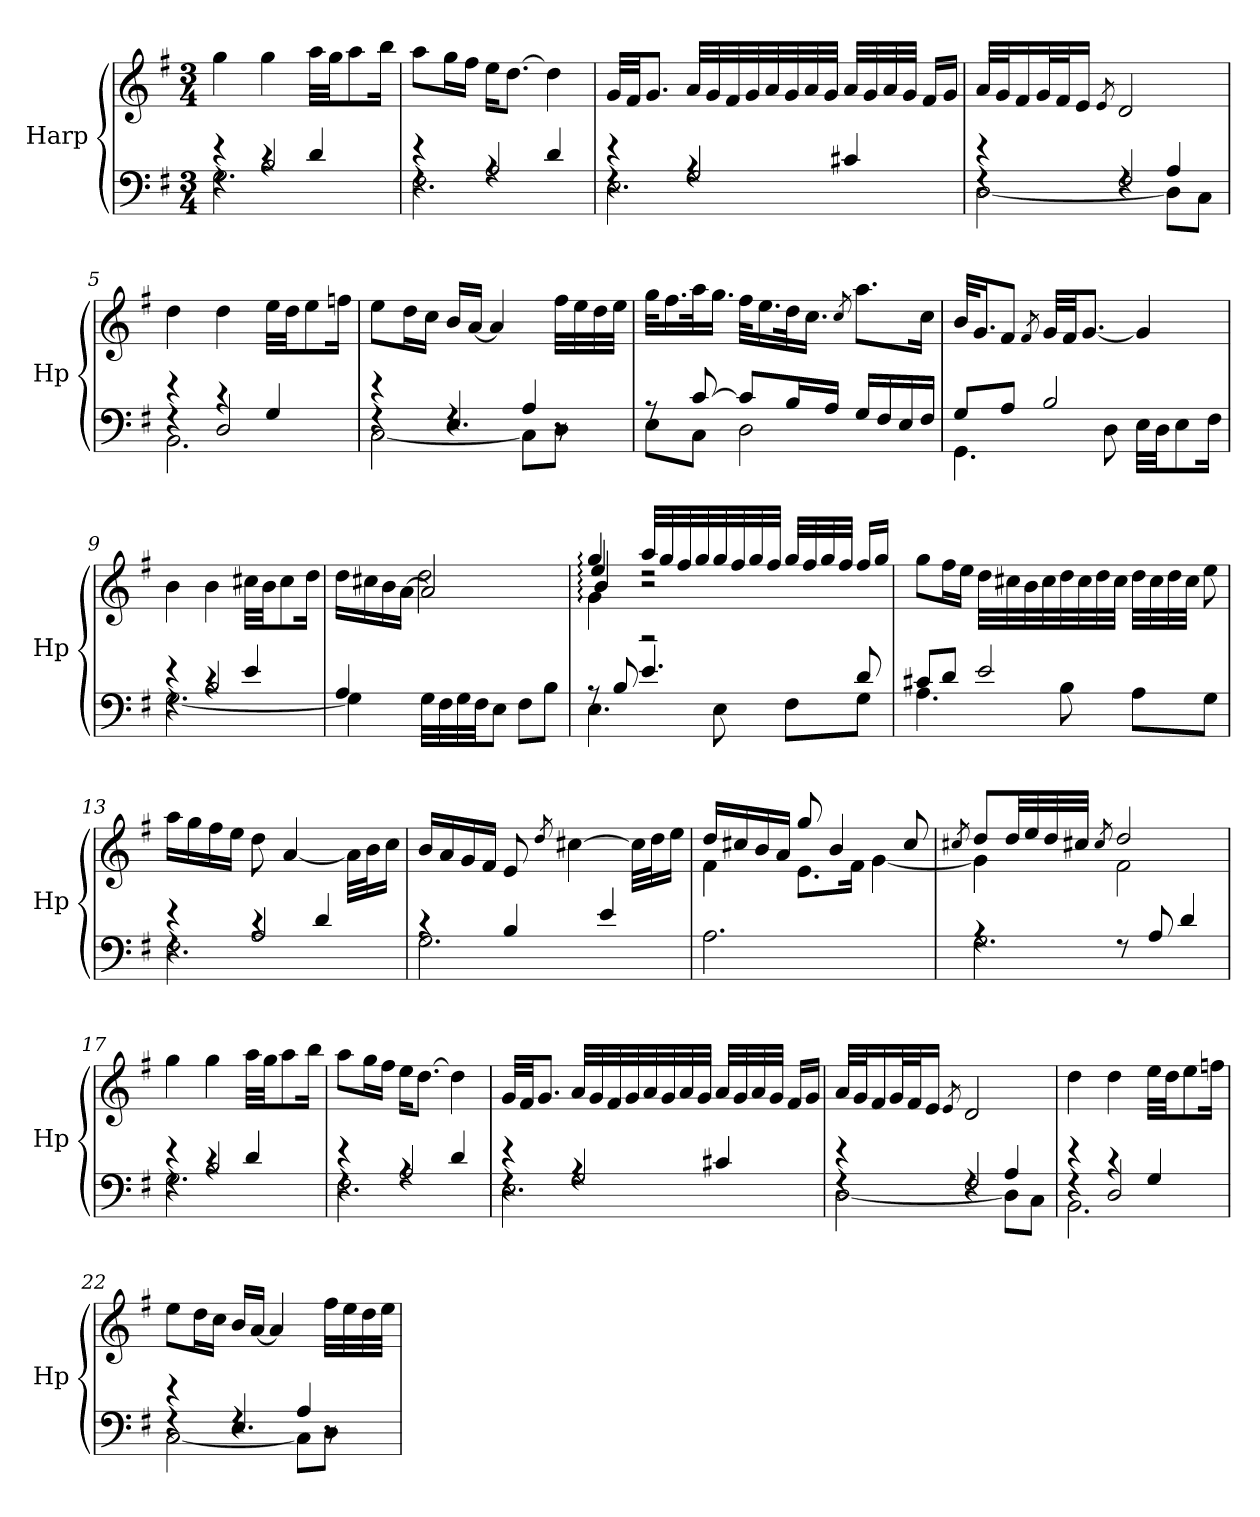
**kern	**kern
*part1	*part1
*staff2	*staff1
*I"Harp	*
*I'Hp	*
*clefF4	*clefG2
*k[f#]	*k[f#]
*M3/4	*M3/4
*MM100	*MM100
=1	=1
*^	*
*	*^	*
4re	2.G\	4rF	4gg\
4rc	.	2B/	4gg\
4d/	.	.	32aa\LLL
.	.	.	32gg\JJ
.	.	.	8aa\
.	.	.	16bb\Jk
=2	=2	=2	=2
4re	2.F#\	4rF	8aa\L
.	.	.	16gg\L
.	.	.	16ff#\JJ
4rA	.	2A/	16ee\KL
.	.	.	[8.dd\J
4d/	.	.	4dd\]
=3	=3	=3	=3
4re	2.E\	4rF	32g/LLL
.	.	.	32f#/JJ
.	.	.	8.g/J
4rA	.	2G/	32a/LLL
.	.	.	32g/
.	.	.	32f#/
.	.	.	32g/
.	.	.	32a/
.	.	.	32g/
.	.	.	32a/
.	.	.	32g/JJJ
4c#X/	.	.	32a/LLL
.	.	.	32g/
.	.	.	32a/
.	.	.	32g/JJJ
.	.	.	16f#/LL
.	.	.	16g/JJ
=4	=4	=4	=4
4re	[2D\	4rF	32a/LLL
.	.	.	32g/J
.	.	.	16f#/
.	.	.	32g/L
.	.	.	32f#/J
.	.	.	16e/JJ
.	.	.	8qe/
4rF	.	2F#/	2d/
4A/	8D\L]	.	.
.	8C\J	.	.
!!LO:LB:g=z
=5	=5	=5	=5
4re	2.BB\	4rF	4dd\
4rc	.	2D/	4dd\
4G/	.	.	32ee\LLL
.	.	.	32dd\JJ
.	.	.	8ee\
.	.	.	16ffn\Jk
=6	=6	=6	=6
4re	[2C\	4rF	8ee\L
.	.	.	16dd\L
.	.	.	16cc\JJ
4rF	.	4.E/	16b/LL
.	.	.	[16a/JJ
.	.	.	4a/]
4A/	8C\L]	.	.
.	8D\J	8r	32ff#\LLL
.	.	.	32ee\
.	.	.	32dd\
.	.	.	32ee\JJJ
*	*v	*v	*
=7	=7	=7
8rA	8E\L	32gg\KLL
.	.	16.ff#\
[8c/	8C\J	32aa\K
.	.	16.gg\JJ
8c/L]	2D\	32ff#\KLL
.	.	16.ee\
16B/L	.	32dd\K
.	.	16.cc\JJ
16A/JJ	.	.
.	.	8qcc/
16G/LL	.	8.aa\L
16F#/	.	.
16E/	.	.
16F#/JJ	.	16cc\Jk
=8	=8	=8
8G/L	4.GG\	32b/KLL
.	.	16.g/J
8A/J	.	8f#/J
.	.	8qf#/
2B/	.	32g/LLL
.	.	32f#/JJ
.	.	[8.g/J
.	8D\	.
.	32E\LLL	4g/]
.	32D\JJ	.
.	8E\	.
.	16F#\Jk	.
!!LO:LB:g=z
=9	=9	=9
*	*^	*
4re	[2.G\	4rF	4b\
4rc	.	2B/	4b\
4e/	.	.	32cc#X\LLL
.	.	.	32b\JJ
.	.	.	8cc#\
.	.	.	16dd\Jk
*	*v	*v	*
=10	=10	=10
*	*	*^
4A/	4G\]	16dd\LL	4ryy
.	.	16cc#X\	.
.	.	16b\	.
.	.	[16a\JJ	.
2ryy	32G\LLL	2a/]	2dd\
.	32F#\	.	.
.	32G\	.	.
.	32F#\JJ	.	.
.	8E\J	.	.
.	8F#\L	.	.
.	8B\J	.	.
=11	=11	=11	=11
*	*	*^	*^
8rA	4.E\	4gg:/	4g:\	4ee:/	4b:/
8B/	.	.	.	.	.
4.e/	.	32aa/LLL	2rdd	2rF	2r
.	.	32gg/	.	.	.
.	.	32ff#/	.	.	.
.	.	32gg/	.	.	.
.	8E\	32gg/	.	.	.
.	.	32ff#/	.	.	.
.	.	32gg/	.	.	.
.	.	32ff#/JJJ	.	.	.
.	8F#\L	32gg/LLL	.	.	.
.	.	32ff#/	.	.	.
.	.	32gg/	.	.	.
.	.	32ff#/JJJ	.	.	.
8d/	8G\J	16ff#/LL	.	.	.
.	.	16gg/JJ	.	.	.
*	*	*v	*v	*v	*v
!!LO:LB:g=z
=12	=12	=12
8c#X/L	4.A\	8gg\L
8d/J	.	16ff#\L
.	.	16ee\JJ
2e/	.	32dd\LLL
.	.	32cc#X\
.	.	32b\
.	.	32cc#\
.	8B\	32dd\
.	.	32cc#\
.	.	32dd\
.	.	32cc#\JJJ
.	8A\L	32dd\LLL
.	.	32cc#\
.	.	32dd\
.	.	32cc#\JJJ
.	8G\J	8ee\
=13	=13	=13
*	*^	*
4re	2.F#\	4rF	16aa\LL
.	.	.	16gg\
.	.	.	16ff#\
.	.	.	16ee\JJ
4rc	.	2A/	8dd\
.	.	.	[4a/
4d/	.	.	.
.	.	.	32a\LLL]
.	.	.	32b\J
.	.	.	16cc\JJ
*	*v	*v	*
=14	=14	=14
4rc	2.G\	16b/LL
.	.	16a/
.	.	16g/
.	.	16f#/JJ
4B/	.	8e/
.	.	8qdd/
.	.	[4cc#X\
4e/	.	.
.	.	32cc#\LLL]
.	.	32dd\J
.	.	16ee\JJ
*v	*v	*
!!LO:LB:g=z
=15	=15
*	*^
2.A\	16dd/LL	4f#\
.	16cc#X/	.
.	16b/	.
.	16a/JJ	.
.	8gg/	8.e\L
.	4b/	.
.	.	16f#\Jk
.	.	[4g\
.	8cc#/	.
=16	=16	=16
.	8qcc#X/	.
*^	*	*
4rA	2.G\	8dd/L	4g\]
.	.	32dd/LL	.
.	.	32ee/	.
.	.	32dd/	.
.	.	32cc#/JJJ	.
.	.	8qcc#/	.
8rF	.	2dd/	2f#\
8A/	.	.	.
4d/	.	.	.
*	*	*v	*v
=17	=17	=17
*	*^	*
4re	2.G\	4rF	4gg\
4rc	.	2B/	4gg\
4d/	.	.	32aa\LLL
.	.	.	32gg\JJ
.	.	.	8aa\
.	.	.	16bb\Jk
=18	=18	=18	=18
4re	2.F#\	4rF	8aa\L
.	.	.	16gg\L
.	.	.	16ff#\JJ
4rA	.	2A/	16ee\KL
.	.	.	[8.dd\J
4d/	.	.	4dd\]
!!LO:PB:g=z
=19	=19	=19	=19
4re	2.E\	4rF	32g/LLL
.	.	.	32f#/JJ
.	.	.	8.g/J
4rA	.	2G/	32a/LLL
.	.	.	32g/
.	.	.	32f#/
.	.	.	32g/
.	.	.	32a/
.	.	.	32g/
.	.	.	32a/
.	.	.	32g/JJJ
4c#X/	.	.	32a/LLL
.	.	.	32g/
.	.	.	32a/
.	.	.	32g/JJJ
.	.	.	16f#/LL
.	.	.	16g/JJ
=20	=20	=20	=20
4re	[2D\	4rF	32a/LLL
.	.	.	32g/J
.	.	.	16f#/
.	.	.	32g/L
.	.	.	32f#/J
.	.	.	16e/JJ
.	.	.	8qe/
4rF	.	2F#/	2d/
4A/	8D\L]	.	.
.	8C\J	.	.
=21	=21	=21	=21
4re	2.BB\	4rF	4dd\
4rc	.	2D/	4dd\
4G/	.	.	32ee\LLL
.	.	.	32dd\JJ
.	.	.	8ee\
.	.	.	16ffn\Jk
=22	=22	=22	=22
4re	[2C\	4rF	8ee\L
.	.	.	16dd\L
.	.	.	16cc\JJ
4rF	.	4.E/	16b/LL
.	.	.	[16a/JJ
.	.	.	4a/]
4A/	8C\L]	.	.
.	8D\J	8r	32ff#\LLL
.	.	.	32ee\
.	.	.	32dd\
.	.	.	32ee\JJJ
*v	*v	*v	*
=	=
*-	*-
